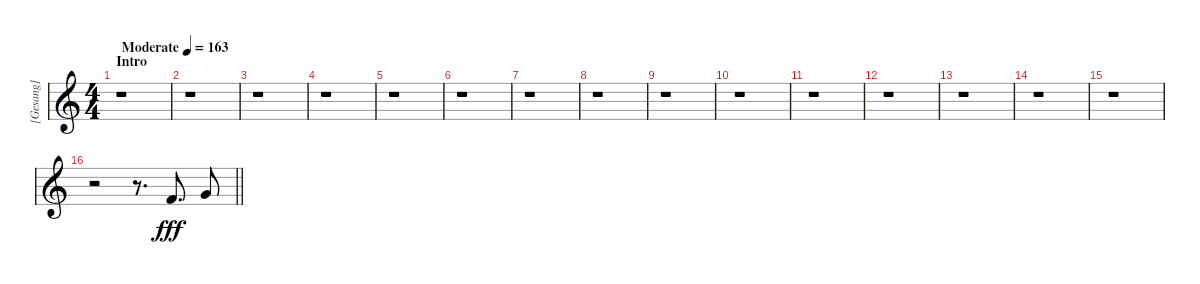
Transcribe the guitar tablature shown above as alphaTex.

\track ("[Gesang]" "[Gesang]") {instrument tenorsax}
\staff {score}
\tuning (E4 B3 G3 D3 A2 E2) {hide}
\ts (4 4)
\section ("" "Intro")
\tempo (163 "Moderate")
\clef g2
\ks c
r.1{dy fff instrument tenorsax} |
r.1 |
r.1 |
r.1 |
r.1 |
r.1 |
r.1 |
r.1 |
r.1 |
r.1 |
r.1 |
r.1 |
r.1 |
r.1 |
r.1 |
\barLineRight lightlight
r.2 r.8{d} 1.1.8{d} 3.1.8
